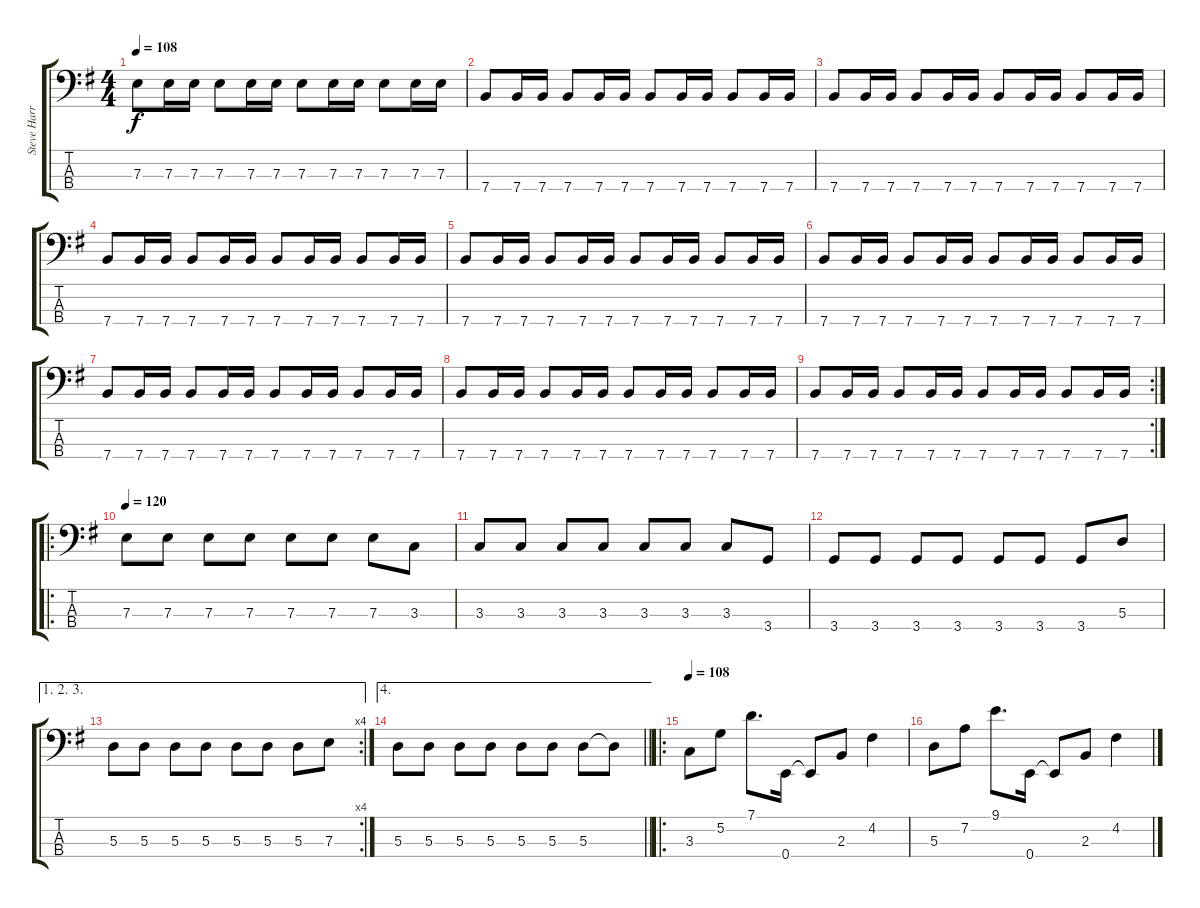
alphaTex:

\track ("Steve Harris" "Steve Harr") {instrument electricbassfinger}
\staff {score tabs}
\tuning (G2 D2 A1 E1) {hide}
\ts (4 4)
\tempo 108
\clef f4
\ks g
7.3.8{dy f} 7.3.16 7.3.16 7.3.8 7.3.16 7.3.16 7.3.8 7.3.16 7.3.16 7.3.8 7.3.16 7.3.16 |
7.4.8 7.4.16 7.4.16 7.4.8 7.4.16 7.4.16 7.4.8 7.4.16 7.4.16 7.4.8 7.4.16 7.4.16 |
7.4.8 7.4.16 7.4.16 7.4.8 7.4.16 7.4.16 7.4.8 7.4.16 7.4.16 7.4.8 7.4.16 7.4.16 |
7.4.8 7.4.16 7.4.16 7.4.8 7.4.16 7.4.16 7.4.8 7.4.16 7.4.16 7.4.8 7.4.16 7.4.16 |
7.4.8 7.4.16 7.4.16 7.4.8 7.4.16 7.4.16 7.4.8 7.4.16 7.4.16 7.4.8 7.4.16 7.4.16 |
7.4.8 7.4.16 7.4.16 7.4.8 7.4.16 7.4.16 7.4.8 7.4.16 7.4.16 7.4.8 7.4.16 7.4.16 |
7.4.8 7.4.16 7.4.16 7.4.8 7.4.16 7.4.16 7.4.8 7.4.16 7.4.16 7.4.8 7.4.16 7.4.16 |
7.4.8 7.4.16 7.4.16 7.4.8 7.4.16 7.4.16 7.4.8 7.4.16 7.4.16 7.4.8 7.4.16 7.4.16 |
\rc 2
7.4.8 7.4.16 7.4.16 7.4.8 7.4.16 7.4.16 7.4.8 7.4.16 7.4.16 7.4.8 7.4.16 7.4.16 |
\ro
\tempo 120
7.3.8 7.3.8 7.3.8 7.3.8 7.3.8 7.3.8 7.3.8 3.3.8 |
3.3.8 3.3.8 3.3.8 3.3.8 3.3.8 3.3.8 3.3.8 3.4.8 |
3.4.8 3.4.8 3.4.8 3.4.8 3.4.8 3.4.8 3.4.8 5.3.8 |
\ae (1 2 3)
\rc 4
5.3.8 5.3.8 5.3.8 5.3.8 5.3.8 5.3.8 5.3.8 7.3.8 |
\ae 4
\barLineRight lightlight
5.3.8 5.3.8 5.3.8 5.3.8 5.3.8 5.3.8 5.3.8 5.3{t}.8 |
\ro
\tempo 108
3.3.8 5.2.8 7.1.8{d} 0.4.16 0.4{t}.8 2.3.8 4.2.4 |
5.3.8 7.2.8 9.1.8{d} 0.4.16 0.4{t}.8 2.3.8 4.2.4
